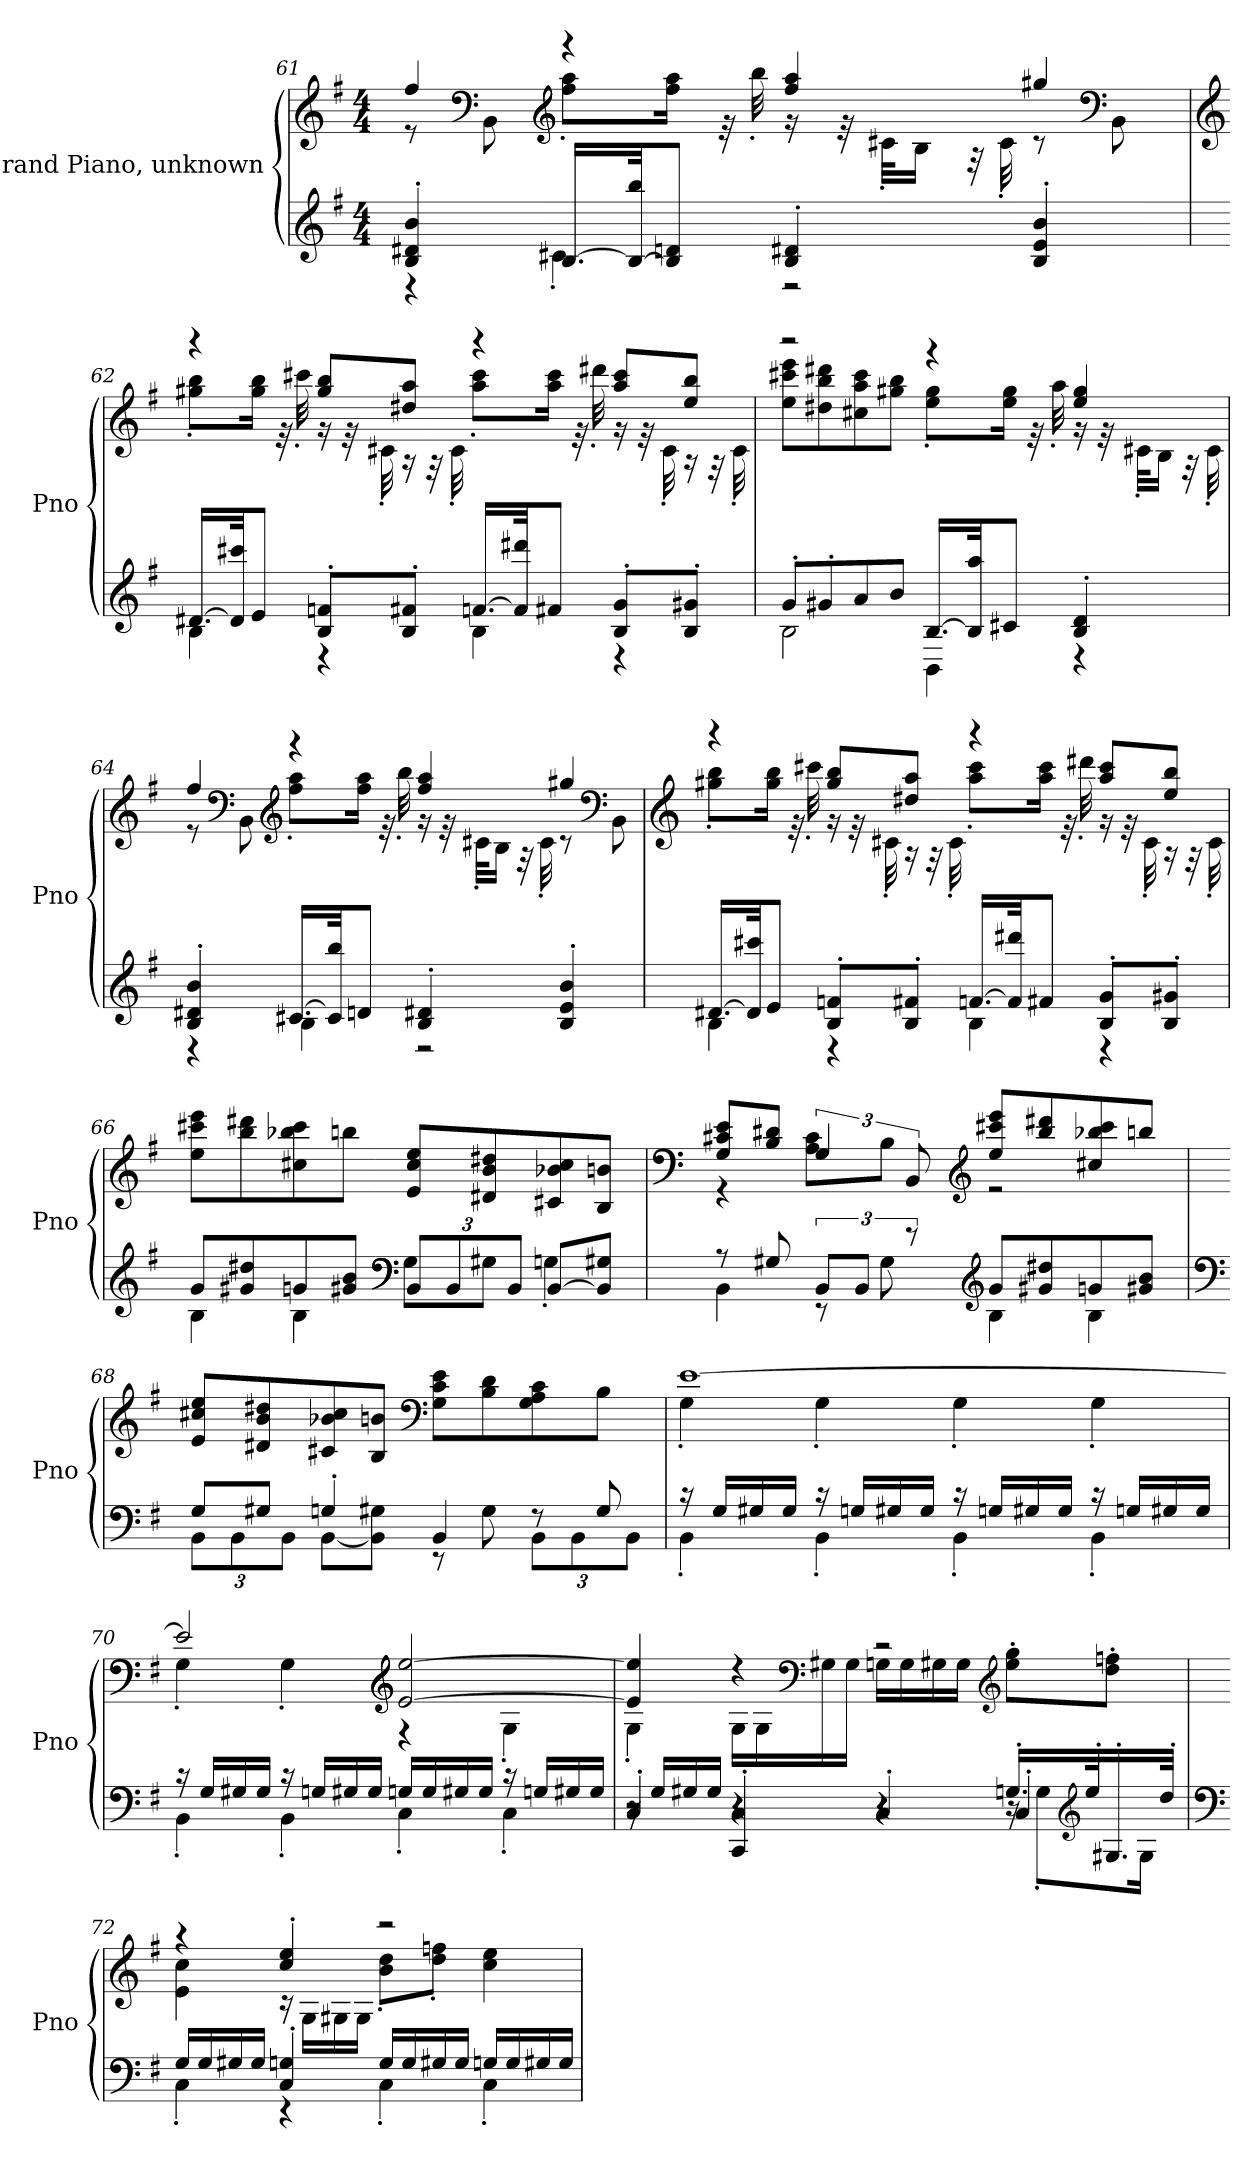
**kern	**kern
*part1	*part1
*staff2	*staff1
*I"Grand Piano, unknown	*
*I'Pno	*
!!LO:LB:g=z
*clefG2	*clefG2
*k[f#]	*k[f#]
*M4/4	*M4/4
=61	=61
*^	*^
4B/' 4d#X/' 4b/'	4r	4ff#/	8r
*	*	*clefF4	*
.	.	.	8BB\
*	*	*clefG2	*
[16.B/LL	4c#X'\	4r	8ff#\' 8aa\'L
32B/_ 32bb/JK	.	.	.
8B/] 8dn/J	.	.	16ff#\ 16aa\Jk
.	.	.	32r
.	.	.	32bb'\
4B/' 4d#X/'	2r	4ff#/ 4aa/	16r
.	.	.	32r
.	.	.	32c#X'\KLL
.	.	.	16B\JJ
.	.	.	32r
.	.	.	32c#'\
4B/' 4e/' 4b/'	.	4gg#X/	8r
*	*	*clefF4	*
.	.	.	8BB\
!!LO:LB:g=z	!!
=62	=62	=62	=62
*	*	*clefG2	*
[16.d#X/LL	4B\	4r	8gg#X\' 8bb\'L
32d#/] 32ccc#X/JK	.	.	.
8e/J	.	.	16gg#\ 16bb\Jk
.	.	.	32r
.	.	.	32ccc#X'\
8B/' 8fn/'L	4r	8gg#/ 8bb/L	16r
.	.	.	32r
.	.	.	32c#X'\
8B/' 8f#X/'J	.	8dd#X/ 8aa/J	16r
.	.	.	32r
.	.	.	32c#'\
[16.fn/LL	4B\	4r	8aa\' 8ccc#\'L
32f/] 32ddd#X/JK	.	.	.
8f#X/J	.	.	16aa\ 16ccc#\Jk
.	.	.	32r
.	.	.	32ddd#X'\
8B/' 8g/'L	4r	8aa/ 8ccc#/L	16r
.	.	.	32r
.	.	.	32c#'\
8B/' 8g#X/'J	.	8ee/ 8bb/J	16r
.	.	.	32r
.	.	.	32c#'\
!!LO:PB:g=z	!!
=63	=63	=63	=63
8g'/L	2B\	2r	8ee\ 8ccc#X\ 8eee\L
8g#X'/	.	.	8dd#X\ 8bb\ 8ddd#X\
8a/	.	.	8cc#X\ 8aa\ 8ccc#\
8b/J	.	.	8gg#X\ 8bb\J
[16.B/LL	4BB\	4r	8ee\' 8gg#\'L
32B/] 32aa/JK	.	.	.
8c#X/J	.	.	16ee\ 16gg#\Jk
.	.	.	32r
.	.	.	32aa'\
4B/' 4d/'	4r	4ee/ 4gg#/	16r
.	.	.	32r
.	.	.	32c#X'\KLL
.	.	.	16B\JJ
.	.	.	32r
.	.	.	32c#'\
!!LO:LB:g=z	!!
=64	=64	=64	=64
4B/' 4d#X/' 4b/'	4r	4ff#/	8r
*	*	*clefF4	*
.	.	.	8BB\
*	*	*clefG2	*
[16.c#X/LL	4B\	4r	8ff#\' 8aa\'L
32c#/] 32bb/JK	.	.	.
8dn/J	.	.	16ff#\ 16aa\Jk
.	.	.	32r
.	.	.	32bb'\
4B/' 4d#X/'	2r	4ff#/ 4aa/	16r
.	.	.	32r
.	.	.	32c#X'\KLL
.	.	.	16B\JJ
.	.	.	32r
.	.	.	32c#'\
4B/' 4e/' 4b/'	.	4gg#X/	8r
*	*	*clefF4	*
.	.	.	8BB\
!!LO:LB:g=z	!!
=65	=65	=65	=65
*	*	*clefG2	*
[16.d#X/LL	4B\	4r	8gg#X\' 8bb\'L
32d#/] 32ccc#X/JK	.	.	.
8e/J	.	.	16gg#\ 16bb\Jk
.	.	.	32r
.	.	.	32ccc#X'\
8B/' 8fn/'L	4r	8gg#/ 8bb/L	16r
.	.	.	32r
.	.	.	32c#X'\
8B/' 8f#X/'J	.	8dd#X/ 8aa/J	16r
.	.	.	32r
.	.	.	32c#'\
[16.fn/LL	4B\	4r	8aa\' 8ccc#\'L
32f/] 32ddd#X/JK	.	.	.
8f#X/J	.	.	16aa\ 16ccc#\Jk
.	.	.	32r
.	.	.	32ddd#X'\
8B/' 8g/'L	4r	8aa/ 8ccc#/L	16r
.	.	.	32r
.	.	.	32c#'\
8B/' 8g#X/'J	.	8ee/ 8bb/J	16r
.	.	.	32r
.	.	.	32c#'\
*	*	*v	*v
!!LO:LB:g=z
=66	=66	=66
8g/L	4B\	8ee\ 8ccc#X\ 8eee\L
8g#X/ 8dd#X/	.	8bb\ 8ddd#X\
8gn/	4B\	8cc#X\ 8bb-X\ 8ccc#\
8g#X/ 8b/J	.	8bbn\J
*clefF4	*	*
*Xbrackettup	*	*
12BB/L	8G\L	8e/ 8cc#/ 8ee/L
12BB/	.	.
.	8G#X\J	8d#X/ 8b/ 8dd#X/
12BB/J	.	.
[8BB/L	4Gn'\	8c#X/ 8b-X/ 8cc#/
8BB/] 8G#X/J	.	8B/ 8bn/J
=67	=67	=67
*	*	*clefF4
*	*	*^
8r	4BB\	8G/ 8c#X/ 8e/L	4r
8G#X/	.	8B/ 8d#X/J	.
*brackettup	*	*	*
12BB/L	8r	6G/	8A\ 8c#\L
12BB/J	.	.	.
.	8G#\	.	8B\J
12r	.	12BB/	.
*clefG2	*	*clefG2	*
8g/L	4B\	8ee/ 8ccc#X/ 8eee/L	2r
8g#X/ 8dd#X/	.	8bb/ 8ddd#X/	.
8gn/	4B\	8cc#X/ 8bb-X/ 8ccc#/	.
8g#X/ 8b/J	.	8bbn/J	.
*	*	*v	*v
!!LO:LB:g=z
=68	=68	=68
*clefF4	*	*
*	*Xbrackettup	*
8G/L	12BB\L	8e/ 8cc#X/ 8ee/L
.	12BB\	.
8G#X/J	.	8d#X/ 8b/ 8dd#X/
.	12BB\J	.
4Gn'/	[8BB\L	8c#X/ 8b-X/ 8cc#/
.	8BB\] 8G#X\J	8B/ 8bn/J
*	*	*clefF4
4BB/	8r	8G\ 8c#\ 8e\L
.	8G#\	8B\ 8d#\
8r	12BB\L	8G\ 8A\ 8c#\
.	12BB\	.
8G#/	.	8B\J
.	12BB\J	.
=69	=69	=69
*	*	*^
16r	4BB'\	[1e	4G'\
16G/LL	.	.	.
16G#X/	.	.	.
16G#/JJ	.	.	.
16r	4BB'\	.	4G'\
16Gn/LL	.	.	.
16G#X/	.	.	.
16G#/JJ	.	.	.
16r	4BB'\	.	4G'\
16Gn/LL	.	.	.
16G#X/	.	.	.
16G#/JJ	.	.	.
16r	4BB'\	.	4G'\
16Gn/LL	.	.	.
16G#X/	.	.	.
16G#/JJ	.	.	.
!!LO:LB:g=z	!!
=70	=70	=70	=70
16r	4BB'\	2e/]	4G'\
16G/LL	.	.	.
16G#X/	.	.	.
16G#/JJ	.	.	.
16r	4BB'\	.	4G'\
16Gn/LL	.	.	.
16G#X/	.	.	.
16G#/JJ	.	.	.
*	*	*clefG2	*
16Gn/LL	4C'\	[2e/ [2ee/	4r
16G/	.	.	.
16G#X/	.	.	.
16G#/JJ	.	.	.
16r	4C'\	.	4G'\
16Gn/LL	.	.	.
16G#X/	.	.	.
16G#/JJ	.	.	.
!!LO:PB:g=z	!!
=71	=71	=71	=71
*	*^	*	*
16r	2r	4C'/	4e/] 4ee/]	4G'\
16G/LL	.	.	.	.
16G#X/	.	.	.	.
16G#/JJ	.	.	.	.
4CC/' 4C/'	.	4r	4r	16G\LL
.	.	.	.	16G\
*	*	*	*clefF4	*
.	.	.	.	16G#X\
.	.	.	.	16G#\JJ
4C'/	4r	4r	2r	16Gn\LL
.	.	.	.	16G\
.	.	.	.	16G#X\
.	.	.	.	16G#\JJ
*	*	*	*clefG2	*
16.Gn'/LL	16r	4C'/	.	8ee\' 8gg\'L
.	8G'\L	.	.	.
*clefG2	*	*	*	*
32ee'/K	.	.	.	.
16.G#X'/	.	.	.	8dd\' 8ffn\'J
.	16G#\Jk	.	.	.
32dd'/JJk	.	.	.	.
*v	*v	*v	*	*
!!LO:LB:g=z	!!
=72	=72	=72
*clefF4	*	*
*^	*	*
16G/LL	4C'\	4r	4e\ 4cc\
16G/	.	.	.
16G#X/	.	.	.
16G#/JJ	.	.	.
4C/' 4Gn/'	4r	4cc/' 4ee/'	16r
.	.	.	16G\LL
.	.	.	16G#X\
.	.	.	16G#\JJ
16G/LL	4C'\	2r	8b\' 8dd\'L
16G/	.	.	.
16G#X/	.	.	8dd\' 8ffn\'J
16G#/JJ	.	.	.
16Gn/LL	4C'\	.	4cc\ 4ee\
16G/	.	.	.
16G#X/	.	.	.
16G#/JJ	.	.	.
*v	*v	*	*
*	*v	*v
=	=
*-	*-
